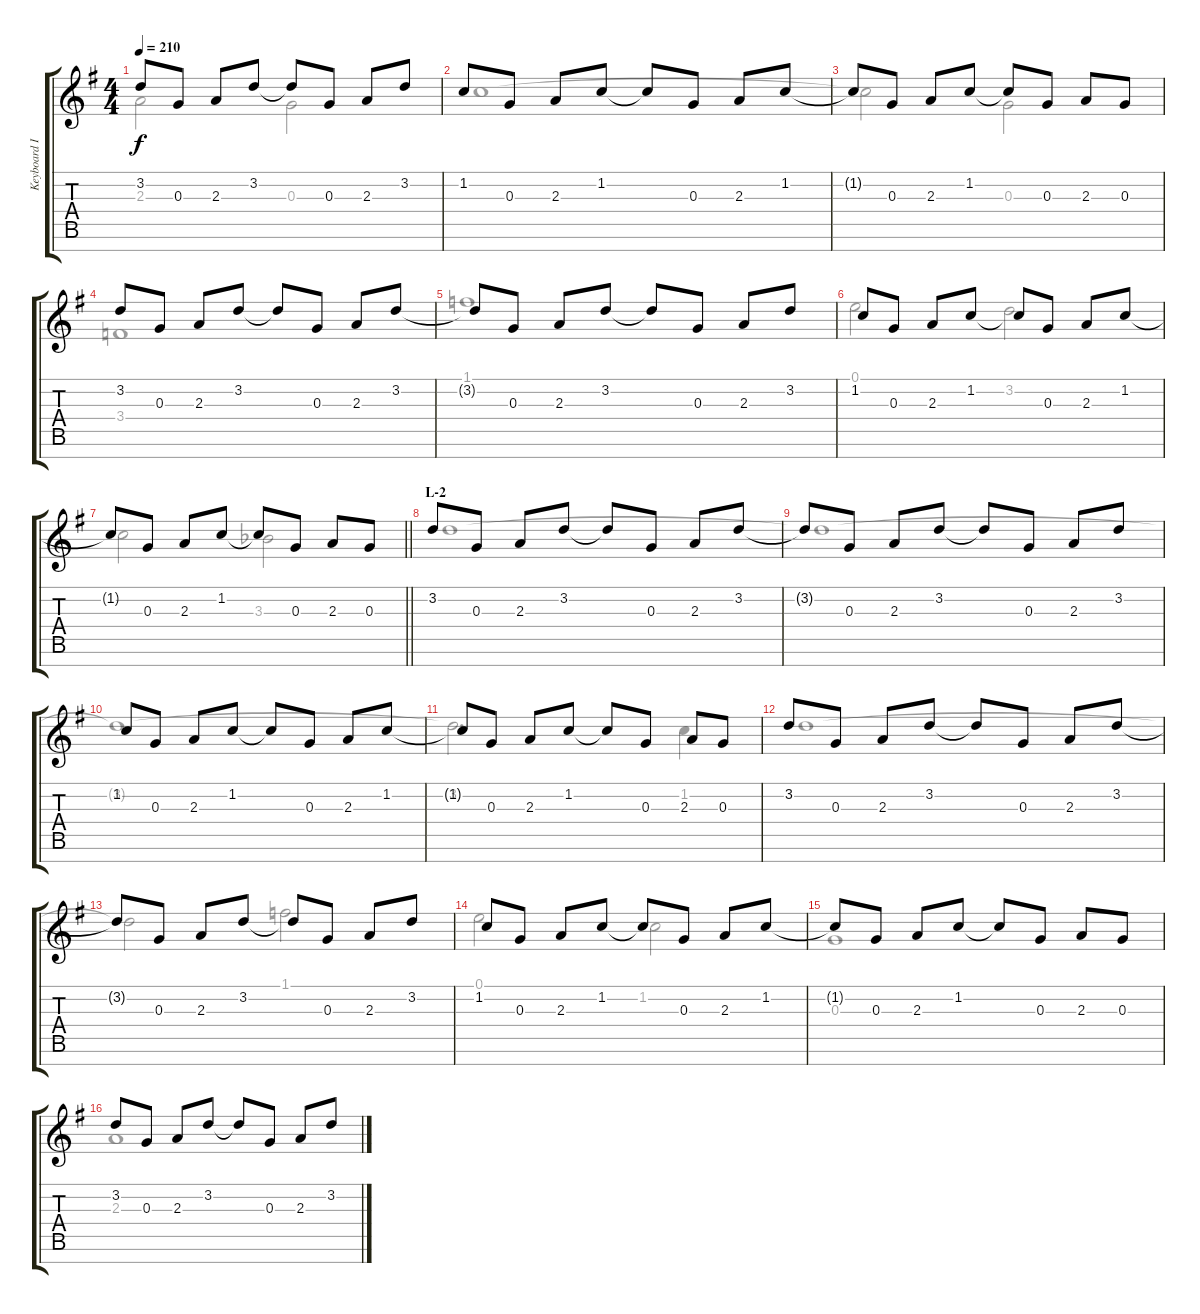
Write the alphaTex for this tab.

\track ("Keyboard I" "Keyboard I") {instrument lead2sawtooth}
\staff {score tabs}
\tuning (E5 B4 G4 D4 A3 E3 B2) {hide}
\voice
\ts (4 4)
\tempo 210
\clef g2
\ks g
3.2{t}.8{dy f} 0.3.8 2.3.8 3.2.8 3.2{t}.8 0.3.8 2.3.8 3.2.8 |
1.2.8 0.3.8 2.3.8 1.2.8 1.2{t}.8 0.3.8 2.3.8 1.2.8 |
1.2{t}.8 0.3.8 2.3.8 1.2.8 1.2{t}.8 0.3.8 2.3.8 0.3.8 |
3.2.8 0.3.8 2.3.8 3.2.8 3.2{t}.8 0.3.8 2.3.8 3.2.8 |
3.2{t}.8 0.3.8 2.3.8 3.2.8 3.2{t}.8 0.3.8 2.3.8 3.2.8 |
1.2.8 0.3.8 2.3.8 1.2.8 1.2{t}.8 0.3.8 2.3.8 1.2.8 |
\barLineRight lightlight
1.2{t}.8 0.3.8 2.3.8 1.2.8 1.2{t}.8 0.3.8 2.3.8 0.3.8 |
\section ("" "L-2")
3.2.8 0.3.8 2.3.8 3.2.8 3.2{t}.8 0.3.8 2.3.8 3.2.8 |
3.2{t}.8 0.3.8 2.3.8 3.2.8 3.2{t}.8 0.3.8 2.3.8 3.2.8 |
1.2.8 0.3.8 2.3.8 1.2.8 1.2{t}.8 0.3.8 2.3.8 1.2.8 |
1.2{t}.8 0.3.8 2.3.8 1.2.8 1.2{t}.8 0.3.8 2.3.8 0.3.8 |
3.2.8 0.3.8 2.3.8 3.2.8 3.2{t}.8 0.3.8 2.3.8 3.2.8 |
3.2{t}.8 0.3.8 2.3.8 3.2.8 3.2{t}.8 0.3.8 2.3.8 3.2.8 |
1.2.8 0.3.8 2.3.8 1.2.8 1.2{t}.8 0.3.8 2.3.8 1.2.8 |
1.2{t}.8 0.3.8 2.3.8 1.2.8 1.2{t}.8 0.3.8 2.3.8 0.3.8 |
3.2.8 0.3.8 2.3.8 3.2.8 3.2{t}.8 0.3.8 2.3.8 3.2.8
\voice
\clef g2
\ottava regular
\simile none
\ks g
2.3{t}.2{dy f} 0.3.2 |
1.2.1 |
1.2{t}.2 0.3.2 |
3.4.1 |
1.1.1 |
0.1.2 3.2.2 |
\barLineRight lightlight
1.2.2 3.3{acc b}.2 |
3.2.1 |
3.2{t}.1 |
3.2{t}.1 |
3.2{t}.2{d} 1.2.4 |
3.2.1 |
3.2{t}.2 1.1.2 |
0.1.2 1.2.2 |
0.3.1 |
2.3.1
